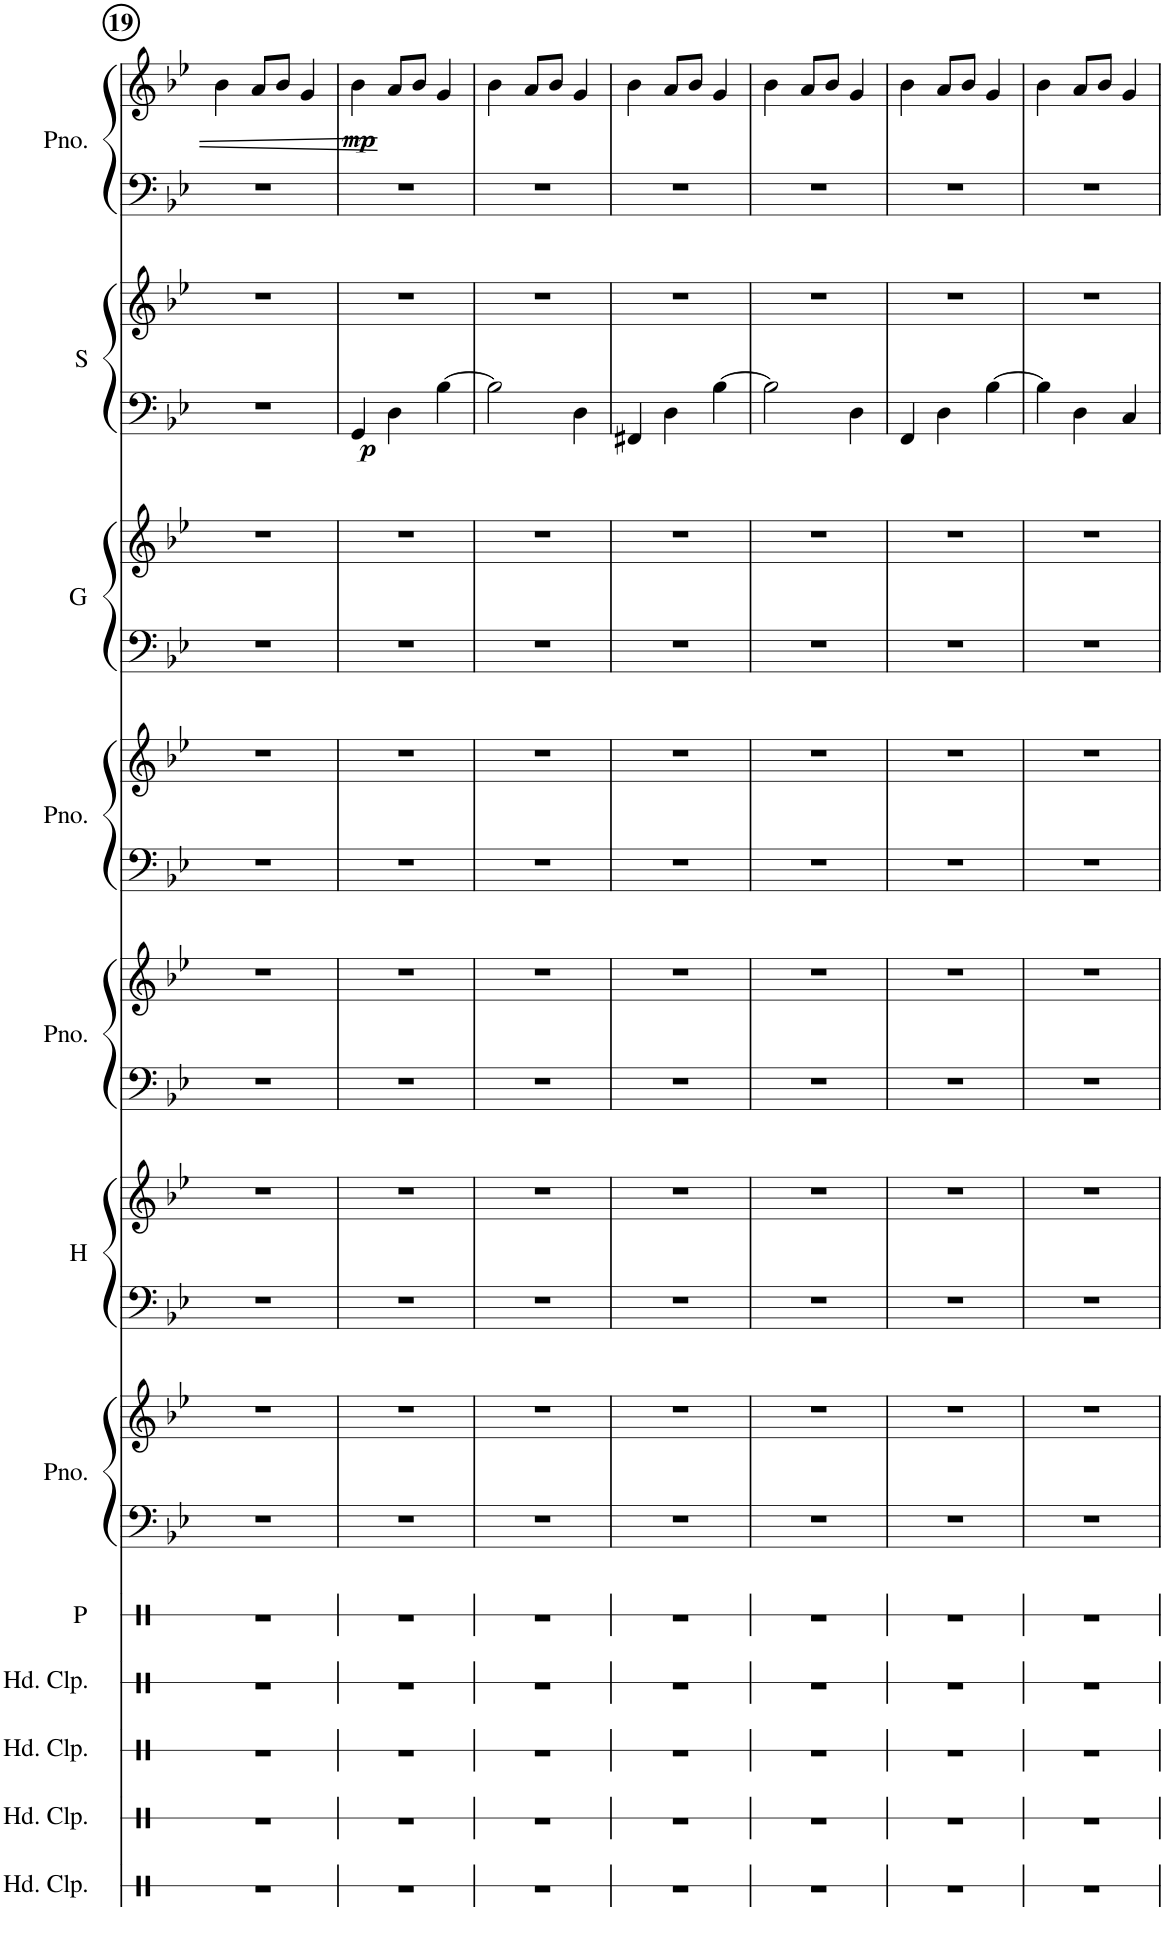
**kern	**kern	**kern	**kern	**kern	**kern	**kern	**kern	**kern	**kern	**kern	**kern	**kern	**kern	**kern	**kern	**kern	**dynam	**kern	**kern	**dynam
*part12	*part11	*part10	*part9	*part8	*part7	*part7	*part6	*part6	*part5	*part5	*part4	*part4	*part3	*part3	*part2	*part2	*part2	*part1	*part1	*part1
*staff19	*staff18	*staff17	*staff16	*staff15	*staff14	*staff13	*staff12	*staff11	*staff10	*staff9	*staff8	*staff7	*staff6	*staff5	*staff4	*staff3	*staff3/4	*staff2	*staff1	*staff1/2
*I"Hand Clap	*I"Hand Clap	*I"Hand Clap	*I"Hand Clap	*I"Panda	*I"Piano	*	*I"Makeup Cake	*	*I"Piano	*	*I"Piano	*	*I"Dumb One	*	*I"SANTA!	*	*	*I"Piano	*	*
*I'Hd. Clp.	*I'Hd. Clp.	*I'Hd. Clp.	*I'Hd. Clp.	*I'P	*I'Pno.	*	*	*	*I'Pno.	*	*I'Pno.	*	*	*	*I'S	*	*	*I'Pno.	*	*
!!LO:PB:g=z
*clefX	*clefX	*clefX	*clefX	*clefX	*clefF4	*clefG2	*clefF4	*clefG2	*clefF4	*clefG2	*clefF4	*clefG2	*clefF4	*clefG2	*clefF4	*clefG2	*	*clefF4	*clefG2	*
*k[]	*k[]	*k[]	*k[]	*k[]	*k[b-e-]	*k[b-e-]	*k[b-e-]	*k[b-e-]	*k[b-e-]	*k[b-e-]	*k[b-e-]	*k[b-e-]	*k[b-e-]	*k[b-e-]	*k[b-e-]	*k[b-e-]	*	*k[b-e-]	*k[b-e-]	*
*M3/4	*M3/4	*M3/4	*M3/4	*M3/4	*M3/4	*M3/4	*M3/4	*M3/4	*M3/4	*M3/4	*M3/4	*M3/4	*M3/4	*M3/4	*M3/4	*M3/4	*	*M3/4	*M3/4	*
=19	=19	=19	=19	=19	=19	=19	=19	=19	=19	=19	=19	=19	=19	=19	=19	=19	=19	=19	=19	=19
2.r	2.r	2.r	2.r	2.r	2.r	2.r	2.r	2.r	2.r	2.r	2.r	2.r	2.r	2.r	2.r	2.r	.	2.r	4b-\	.
.	.	.	.	.	.	.	.	.	.	.	.	.	.	.	.	.	.	.	8a/L	.
.	.	.	.	.	.	.	.	.	.	.	.	.	.	.	.	.	.	.	8b-/J	.
.	.	.	.	.	.	.	.	.	.	.	.	.	.	.	.	.	.	.	4g/	.
=20	=20	=20	=20	=20	=20	=20	=20	=20	=20	=20	=20	=20	=20	=20	=20	=20	=20	=20	=20	=20
!	!	!	!	!	!	!	!	!	!	!	!	!	!	!	!	!	!LO:DY:b=2	!	!	!LO:DY:b
2.r	2.r	2.r	2.r	2.r	2.r	2.r	2.r	2.r	2.r	2.r	2.r	2.r	2.r	2.r	4GG/	2.r	p	2.r	4b-\	mp
.	.	.	.	.	.	.	.	.	.	.	.	.	.	.	4D\	.	.	.	8a/L	.
.	.	.	.	.	.	.	.	.	.	.	.	.	.	.	.	.	.	.	8b-/J	.
.	.	.	.	.	.	.	.	.	.	.	.	.	.	.	[4B-\	.	.	.	4g/	.
=21	=21	=21	=21	=21	=21	=21	=21	=21	=21	=21	=21	=21	=21	=21	=21	=21	=21	=21	=21	=21
2.r	2.r	2.r	2.r	2.r	2.r	2.r	2.r	2.r	2.r	2.r	2.r	2.r	2.r	2.r	2B-\]	2.r	.	2.r	4b-\	.
.	.	.	.	.	.	.	.	.	.	.	.	.	.	.	.	.	.	.	8a/L	.
.	.	.	.	.	.	.	.	.	.	.	.	.	.	.	.	.	.	.	8b-/J	.
.	.	.	.	.	.	.	.	.	.	.	.	.	.	.	4D\	.	.	.	4g/	.
=22	=22	=22	=22	=22	=22	=22	=22	=22	=22	=22	=22	=22	=22	=22	=22	=22	=22	=22	=22	=22
2.r	2.r	2.r	2.r	2.r	2.r	2.r	2.r	2.r	2.r	2.r	2.r	2.r	2.r	2.r	4FF#X/	2.r	.	2.r	4b-\	.
.	.	.	.	.	.	.	.	.	.	.	.	.	.	.	4D\	.	.	.	8a/L	.
.	.	.	.	.	.	.	.	.	.	.	.	.	.	.	.	.	.	.	8b-/J	.
.	.	.	.	.	.	.	.	.	.	.	.	.	.	.	[4B-\	.	.	.	4g/	.
=23	=23	=23	=23	=23	=23	=23	=23	=23	=23	=23	=23	=23	=23	=23	=23	=23	=23	=23	=23	=23
2.r	2.r	2.r	2.r	2.r	2.r	2.r	2.r	2.r	2.r	2.r	2.r	2.r	2.r	2.r	2B-\]	2.r	.	2.r	4b-\	.
.	.	.	.	.	.	.	.	.	.	.	.	.	.	.	.	.	.	.	8a/L	.
.	.	.	.	.	.	.	.	.	.	.	.	.	.	.	.	.	.	.	8b-/J	.
.	.	.	.	.	.	.	.	.	.	.	.	.	.	.	4D\	.	.	.	4g/	.
=24	=24	=24	=24	=24	=24	=24	=24	=24	=24	=24	=24	=24	=24	=24	=24	=24	=24	=24	=24	=24
2.r	2.r	2.r	2.r	2.r	2.r	2.r	2.r	2.r	2.r	2.r	2.r	2.r	2.r	2.r	4FF/	2.r	.	2.r	4b-\	.
.	.	.	.	.	.	.	.	.	.	.	.	.	.	.	4D\	.	.	.	8a/L	.
.	.	.	.	.	.	.	.	.	.	.	.	.	.	.	.	.	.	.	8b-/J	.
.	.	.	.	.	.	.	.	.	.	.	.	.	.	.	[4B-\	.	.	.	4g/	.
=25	=25	=25	=25	=25	=25	=25	=25	=25	=25	=25	=25	=25	=25	=25	=25	=25	=25	=25	=25	=25
2.r	2.r	2.r	2.r	2.r	2.r	2.r	2.r	2.r	2.r	2.r	2.r	2.r	2.r	2.r	4B-\]	2.r	.	2.r	4b-\	.
.	.	.	.	.	.	.	.	.	.	.	.	.	.	.	4D\	.	.	.	8a/L	.
.	.	.	.	.	.	.	.	.	.	.	.	.	.	.	.	.	.	.	8b-/J	.
.	.	.	.	.	.	.	.	.	.	.	.	.	.	.	4C/	.	.	.	4g/	.
=	=	=	=	=	=	=	=	=	=	=	=	=	=	=	=	=	=	=	=	=
*-	*-	*-	*-	*-	*-	*-	*-	*-	*-	*-	*-	*-	*-	*-	*-	*-	*-	*-	*-	*-
